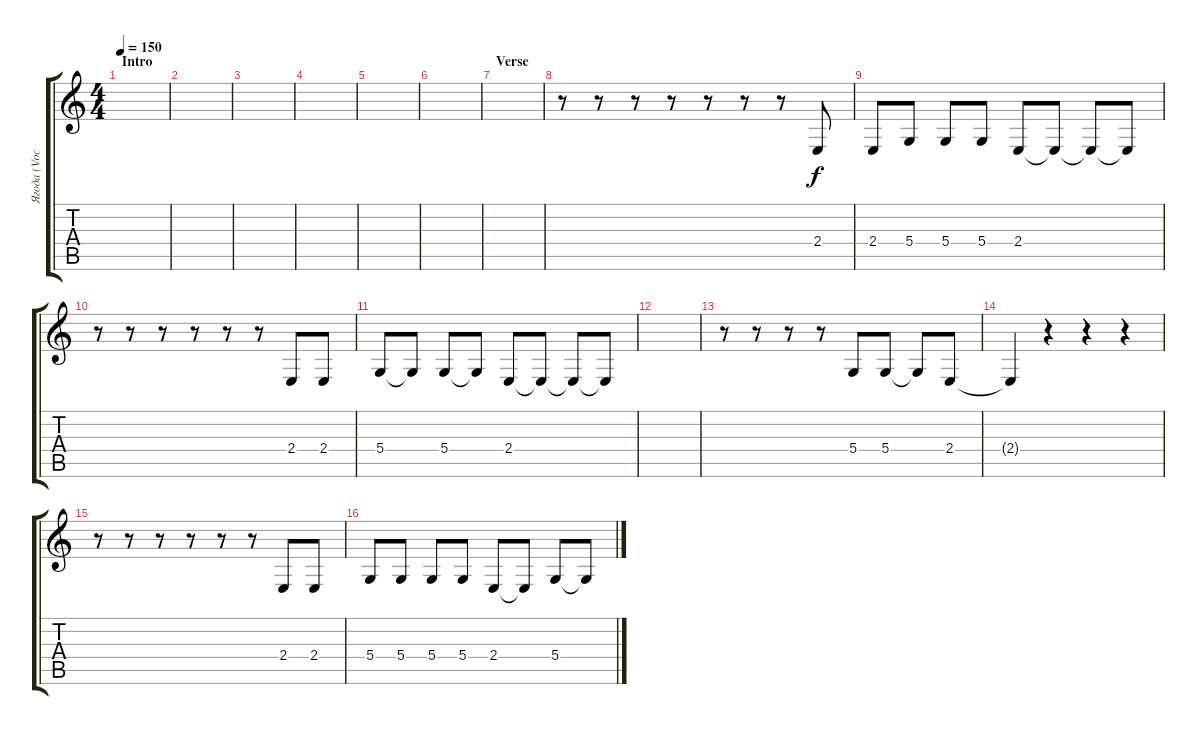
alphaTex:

\track ("Ягода (Vocal)" "Ягода (Voc") {instrument lead6voice}
\staff {score tabs}
\tuning (E4 B3 G3 D3 A2 E2) {hide}
\ts (4 4)
\section ("" "Intro")
\tempo 150
\clef g2
\ks c
|
|
|
|
|
|
\section ("" "Verse")
|
r.8 r.8 r.8 r.8 r.8 r.8 r.8 2.4.8 |
2.4.8 5.4.8 5.4.8 5.4.8 2.4.8 2.4{t}.8 2.4{t}.8 2.4{t}.8 |
r.8 r.8 r.8 r.8 r.8 r.8 2.4.8 2.4.8 |
5.4.8 5.4{t}.8 5.4.8 5.4{t}.8 2.4.8 2.4{t}.8 2.4{t}.8 2.4{t}.8 |
|
r.8 r.8 r.8 r.8 5.4.8 5.4.8 5.4{t}.8 2.4.8 |
2.4{t}.4 r.4 r.4 r.4 |
r.8 r.8 r.8 r.8 r.8 r.8 2.4.8 2.4.8 |
5.4.8 5.4.8 5.4.8 5.4.8 2.4.8 2.4{t}.8 5.4.8 5.4{t}.8
